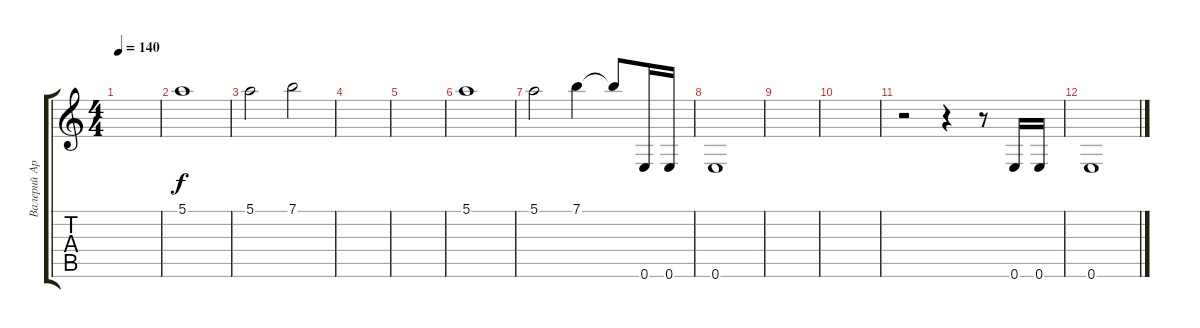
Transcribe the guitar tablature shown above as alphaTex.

\track ("Валерий Аркадин (акустическая гитара)" "Валерий Ар") {instrument acousticguitarsteel}
\staff {score tabs}
\tuning (E4 B3 G3 D3 A2 E2) {hide}
\ts (4 4)
\tempo 140
\clef g2
\ks c
|
5.1.1 |
5.1.2 7.1.2 |
|
|
5.1.1 |
5.1.2 7.1.4 7.1{t}.8 0.6.16 0.6.16 |
0.6.1{volume 10} |
|
|
r.2 r.4 r.8 0.6.16 0.6.16 |
0.6.1{volume 10}
